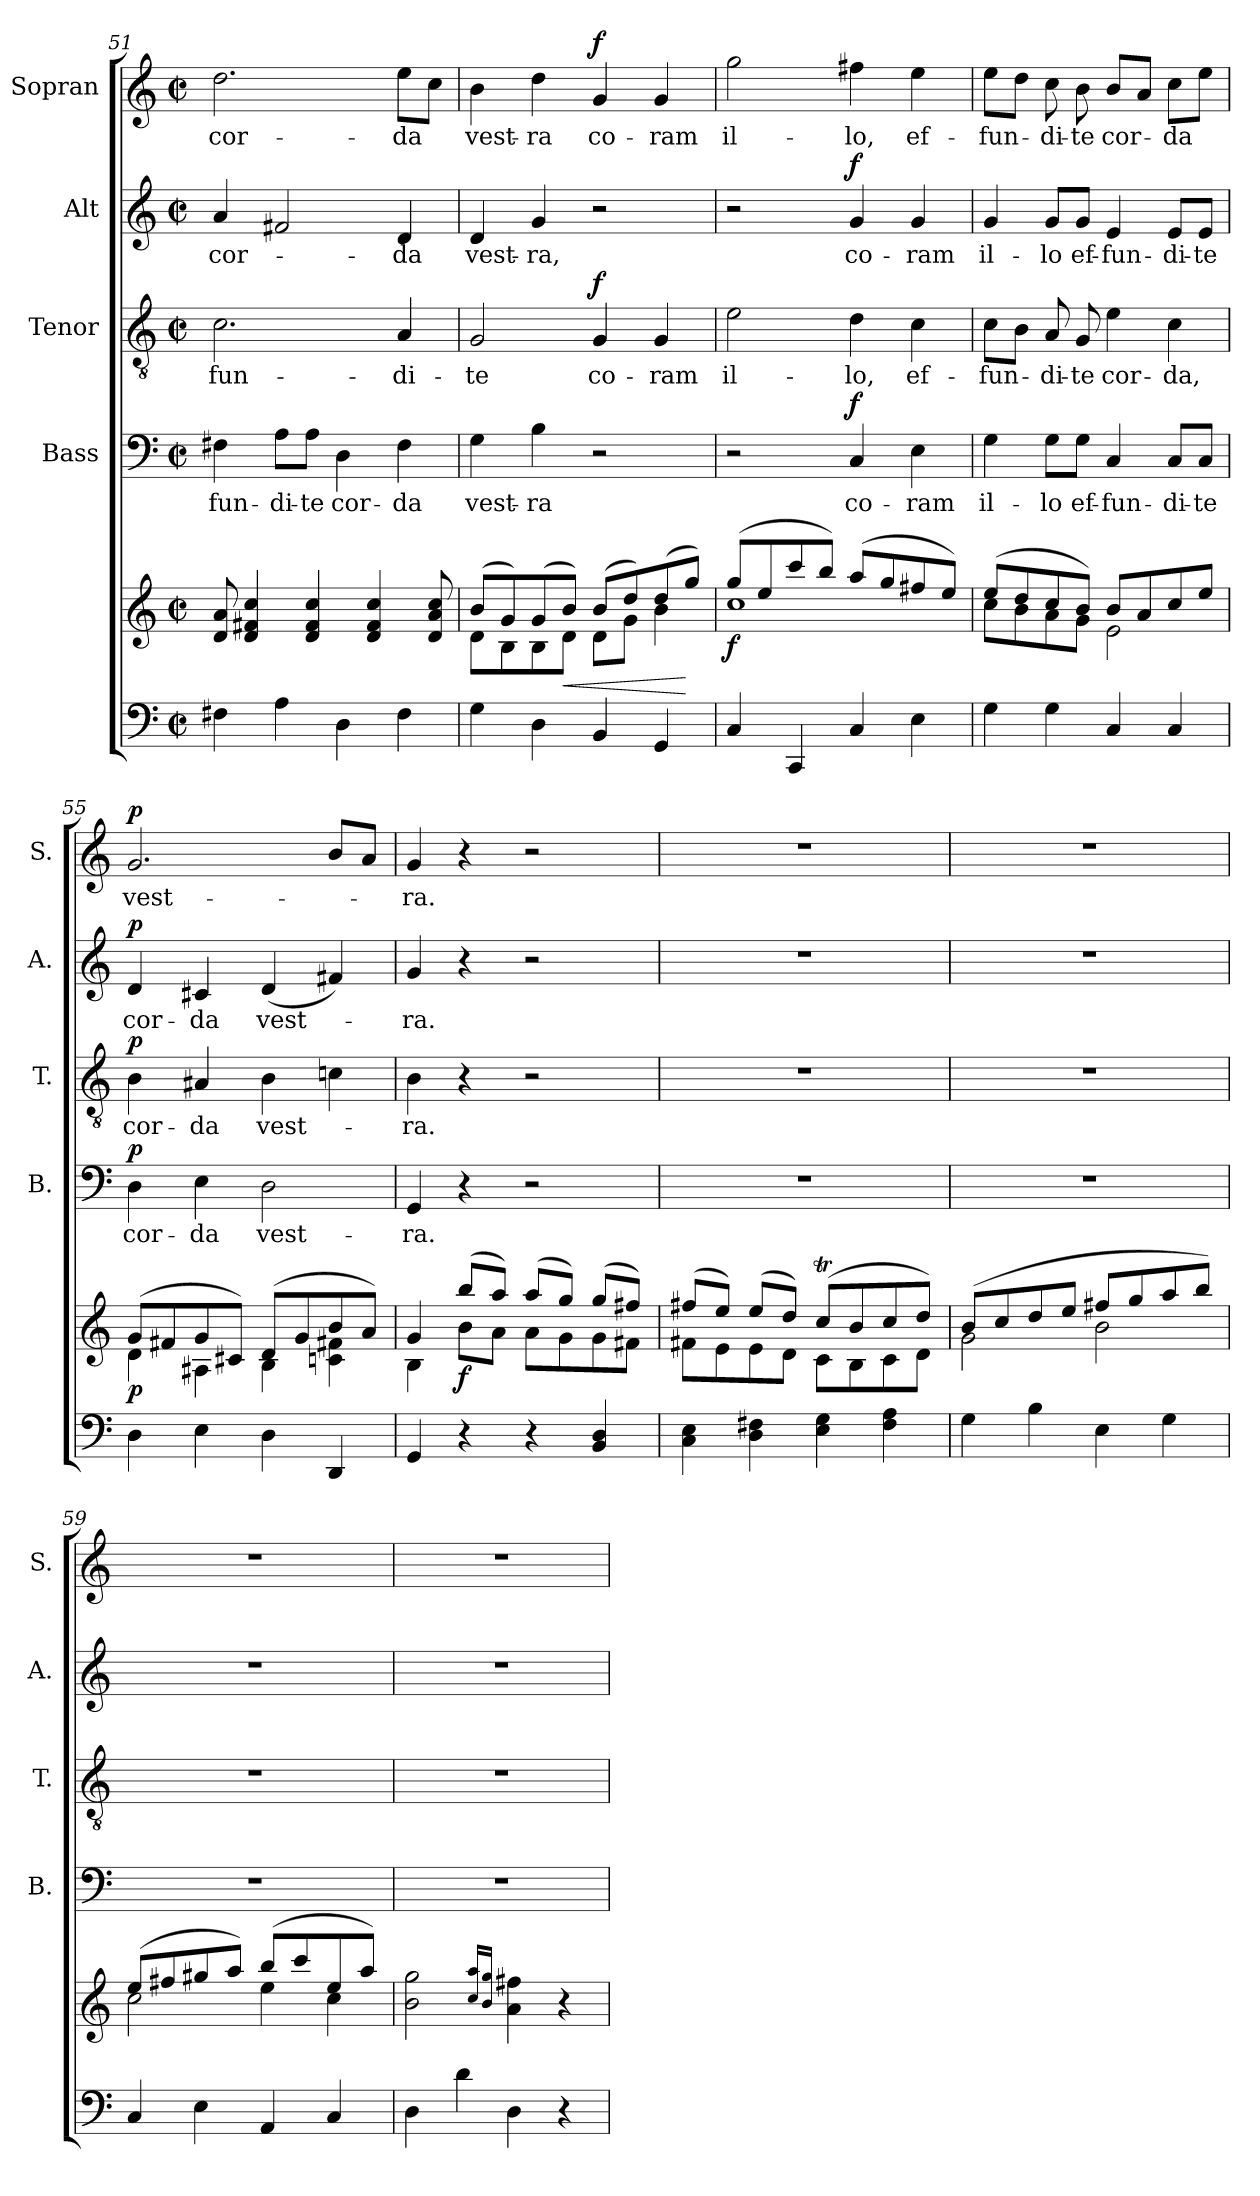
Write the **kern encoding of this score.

**kern	**kern	**dynam	**kern	**text	**dynam	**kern	**text	**dynam	**kern	**text	**dynam	**kern	**text	**dynam
*part5	*part5	*part5	*part4	*part4	*part4	*part3	*part3	*part3	*part2	*part2	*part2	*part1	*part1	*part1
*staff6	*staff5	*staff5/6	*staff4	*staff4	*staff4	*staff3	*staff3	*staff3	*staff2	*staff2	*staff2	*staff1	*staff1	*staff1
*	*	*	*I"Bass	*	*	*I"Tenor	*	*	*I"Alt	*	*	*I"Sopran	*	*
*	*	*	*I'B.	*	*	*I'T.	*	*	*I'A.	*	*	*I'S.	*	*
*clefF4	*clefG2	*	*clefF4	*	*	*clefGv2	*	*	*clefG2	*	*	*clefG2	*	*
*k[]	*k[]	*	*k[]	*	*	*k[]	*	*	*k[]	*	*	*k[]	*	*
*C:	*C:	*	*C:	*	*	*C:	*	*	*C:	*	*	*C:	*	*
*M2/2	*M2/2	*	*M2/2	*	*	*M2/2	*	*	*M2/2	*	*	*M2/2	*	*
*met(c|)	*met(c|)	*	*met(c|)	*	*	*met(c|)	*	*	*met(c|)	*	*	*met(c|)	*	*
=51	=51	=51	=51	=51	=51	=51	=51	=51	=51	=51	=51	=51	=51	=51
!	!	!	!	!LO:LY:b	!	!	!LO:LY:b	!	!	!LO:LY:b	!	!	!LO:LY:b	!
4F#X\	8d/ 8a/	.	4F#X\	-fun-	.	2.c\	-fun-	.	4a/	cor-	.	2.dd\	cor-	.
.	4d/ 4f#X/ 4cc/	.	.	.	.	.	.	.	.	.	.	.	.	.
!	!	!	!	!LO:LY:b	!	!	!	!	!	!	!	!	!	!
4A\	.	.	8A\L	-di-	.	.	.	.	2f#X/	.	.	.	.	.
!	!	!	!	!LO:LY:b	!	!	!	!	!	!	!	!	!	!
.	4d/ 4f#/ 4cc/	.	8A\J	-te	.	.	.	.	.	.	.	.	.	.
!	!	!	!	!LO:LY:b	!	!	!	!	!	!	!	!	!	!
4D\	.	.	4D\	cor-	.	.	.	.	.	.	.	.	.	.
.	4d/ 4f#/ 4cc/	.	.	.	.	.	.	.	.	.	.	.	.	.
!	!	!	!	!LO:LY:b	!	!	!LO:LY:b	!	!	!LO:LY:b	!	!	!LO:LY:b	!
4F#\	.	.	4F#\	-da	.	4A/	-di-	.	4d/	-da	.	8ee\L	-da	.
.	8d/ 8a/ 8cc/	.	.	.	.	.	.	.	.	.	.	8cc\J	.	.
=52	=52	=52	=52	=52	=52	=52	=52	=52	=52	=52	=52	=52	=52	=52
*	*^	*	*	*	*	*	*	*	*	*	*	*	*	*
!	!	!	!	!	!LO:LY:b	!	!	!LO:LY:b	!	!	!LO:LY:b	!	!	!LO:LY:b	!
4G\	(>8b/L	8d\L	.	4G\	vest-	.	2G/	-te	.	4d/	vest-	.	4b\	vest-	.
.	8g/)	8B\	.	.	.	.	.	.	.	.	.	.	.	.	.
!	!	!	!	!	!LO:LY:b	!	!	!	!	!	!LO:LY:b	!	!	!LO:LY:b	!
4D\	(>8g/	8B\	.	4B\	-ra	.	.	.	.	4g/	-ra,	.	4dd\	-ra	.
!	!	!	!LO:HP:b	!	!	!	!	!	!	!	!	!	!	!	!
.	8b/J)	8d\J	<	.	.	.	.	.	.	.	.	.	.	.	.
!	!	!	!	!	!	!	!	!LO:LY:b	!LO:DY:a	!	!	!	!	!LO:LY:b	!LO:DY:a
4BB/	(>8b/L	8d\L	.	2r	.	.	4G/	co-	f	2r	.	.	4g/	co-	f
.	8dd/)	8g\J	.	.	.	.	.	.	.	.	.	.	.	.	.
!	!	!	!	!	!	!	!	!LO:LY:b	!	!	!	!	!	!LO:LY:b	!
4GG/	(>8dd/	4b\	.	.	.	.	4G/	-ram	.	.	.	.	4g/	-ram	.
.	8gg/J)	.	[	.	.	.	.	.	.	.	.	.	.	.	.
=53	=53	=53	=53	=53	=53	=53	=53	=53	=53	=53	=53	=53	=53	=53	=53
!	!	!	!LO:DY:b	!	!	!	!	!LO:LY:b	!	!	!	!	!	!LO:LY:b	!
4C/	(>8gg/L	1cc	f	2r	.	.	2e\	il-	.	2r	.	.	2gg\	il-	.
.	8ee/	.	.	.	.	.	.	.	.	.	.	.	.	.	.
4CC/	8ccc/	.	.	.	.	.	.	.	.	.	.	.	.	.	.
.	8bb/J)	.	.	.	.	.	.	.	.	.	.	.	.	.	.
!	!	!	!	!	!LO:LY:b	!LO:DY:a	!	!LO:LY:b	!	!	!LO:LY:b	!LO:DY:a	!	!LO:LY:b	!
4C/	(>8aa/L	.	.	4C/	co-	f	4d\	-lo,	.	4g/	co-	f	4ff#X\	-lo,	.
.	8gg/	.	.	.	.	.	.	.	.	.	.	.	.	.	.
!	!	!	!	!	!LO:LY:b	!	!	!LO:LY:b	!	!	!LO:LY:b	!	!	!LO:LY:b	!
4E\	8ff#X/	.	.	4E\	-ram	.	4c\	ef-	.	4g/	-ram	.	4ee\	ef-	.
.	8ee/J)	.	.	.	.	.	.	.	.	.	.	.	.	.	.
!!LO:PB:g=z
=54	=54	=54	=54	=54	=54	=54	=54	=54	=54	=54	=54	=54	=54	=54	=54
!	!	!	!	!	!LO:LY:b	!	!	!LO:LY:b	!	!	!LO:LY:b	!	!	!LO:LY:b	!
4G\	(>8ee/L	8cc\L	.	4G\	il-	.	8c\L	-fun-	.	4g/	il-	.	8ee\L	-fun-	.
.	8dd/	8b\	.	.	.	.	8B\J	.	.	.	.	.	8dd\J	.	.
!	!	!	!	!	!LO:LY:b	!	!	!LO:LY:b	!	!	!LO:LY:b	!	!	!LO:LY:b	!
4G\	8cc/	8a\	.	8G\L	-lo	.	8A/	-di-	.	8g/L	-lo	.	8cc\	-di-	.
!	!	!	!	!	!LO:LY:b	!	!	!LO:LY:b	!	!	!LO:LY:b	!	!	!LO:LY:b	!
.	8b/J)	8g\J	.	8G\J	ef-	.	8G/	-te	.	8g/J	ef-	.	8b\	-te	.
!	!	!	!	!	!LO:LY:b	!	!	!LO:LY:b	!	!	!LO:LY:b	!	!	!LO:LY:b	!
4C/	8b/L	2e\	.	4C/	-fun-	.	4e\	cor-	.	4e/	-fun-	.	8b/L	cor-	.
.	8a/	.	.	.	.	.	.	.	.	.	.	.	8a/J	.	.
!	!	!	!	!	!LO:LY:b	!	!	!LO:LY:b	!	!	!LO:LY:b	!	!	!LO:LY:b	!
4C/	8cc/	.	.	8C/L	-di-	.	4c\	-da,	.	8e/L	-di-	.	8cc\L	-da	.
!	!	!	!	!	!LO:LY:b	!	!	!	!	!	!LO:LY:b	!	!	!	!
.	8ee/J	.	.	8C/J	-te	.	.	.	.	8e/J	-te	.	8ee\J	.	.
=55	=55	=55	=55	=55	=55	=55	=55	=55	=55	=55	=55	=55	=55	=55	=55
!	!	!	!LO:DY:b	!	!LO:LY:b	!LO:DY:a	!	!LO:LY:b	!LO:DY:a	!	!LO:LY:b	!LO:DY:a	!	!LO:LY:b	!LO:DY:a
4D\	(>8g/L	4d\	p	4D\	cor-	p	4B\	cor-	p	4d/	cor-	p	2.g/	vest-	p
.	8f#X/	.	.	.	.	.	.	.	.	.	.	.	.	.	.
!	!	!	!	!	!LO:LY:b	!	!	!LO:LY:b	!	!	!LO:LY:b	!	!	!	!
4E\	8g/	4A#X\	.	4E\	-da	.	4A#X/	-da	.	4c#X/	-da	.	.	.	.
.	8c#X/J)	.	.	.	.	.	.	.	.	.	.	.	.	.	.
!	!	!	!	!	!LO:LY:b	!	!	!LO:LY:b	!	!	!LO:LY:b	!	!	!	!
4D\	(>8d/L	4B\	.	2D\	vest-	.	4B\	vest-	.	(<4d/	vest-	.	.	.	.
.	8g/	.	.	.	.	.	.	.	.	.	.	.	.	.	.
4DD/	8b/	4c\ 4f#X\	.	.	.	.	4cn\	.	.	4f#X/)	.	.	8b/L	.	.
.	8a/J)	.	.	.	.	.	.	.	.	.	.	.	8a/J	.	.
=56	=56	=56	=56	=56	=56	=56	=56	=56	=56	=56	=56	=56	=56	=56	=56
!	!	!	!	!	!LO:LY:b	!	!	!LO:LY:b	!	!	!LO:LY:b	!	!	!LO:LY:b	!
4GG/	4g/	4B\	.	4GG/	-ra.	.	4B\	-ra.	.	4g/	-ra.	.	4g/	-ra.	.
!	!	!	!LO:DY:b	!	!	!	!	!	!	!	!	!	!	!	!
4r	(>8bb/L	8b\L	f	4r	.	.	4r	.	.	4r	.	.	4r	.	.
.	8aa/J)	8a\J	.	.	.	.	.	.	.	.	.	.	.	.	.
4r	(>8aa/L	8a\L	.	2r	.	.	2r	.	.	2r	.	.	2r	.	.
.	8gg/J)	8g\	.	.	.	.	.	.	.	.	.	.	.	.	.
4BB/ 4D/	(>8gg/L	8g\	.	.	.	.	.	.	.	.	.	.	.	.	.
.	8ff#X/J)	8f#X\J	.	.	.	.	.	.	.	.	.	.	.	.	.
=57	=57	=57	=57	=57	=57	=57	=57	=57	=57	=57	=57	=57	=57	=57	=57
4C\ 4E\	(>8ff#X/L	8f#X\L	.	1r	.	.	1r	.	.	1r	.	.	1r	.	.
.	8ee/J)	8e\	.	.	.	.	.	.	.	.	.	.	.	.	.
4D\ 4F#X\	(>8ee/L	8e\	.	.	.	.	.	.	.	.	.	.	.	.	.
.	8dd/J)	8d\J	.	.	.	.	.	.	.	.	.	.	.	.	.
4E\ 4G\	(>8ccT/L	8c\L	.	.	.	.	.	.	.	.	.	.	.	.	.
.	8b/	8B\	.	.	.	.	.	.	.	.	.	.	.	.	.
4F#\ 4A\	8cc/	8c\	.	.	.	.	.	.	.	.	.	.	.	.	.
.	8dd/J)	8d\J	.	.	.	.	.	.	.	.	.	.	.	.	.
=58	=58	=58	=58	=58	=58	=58	=58	=58	=58	=58	=58	=58	=58	=58	=58
4G\	(>8b/L	2g\	.	1r	.	.	1r	.	.	1r	.	.	1r	.	.
.	8cc/	.	.	.	.	.	.	.	.	.	.	.	.	.	.
4B\	8dd/	.	.	.	.	.	.	.	.	.	.	.	.	.	.
.	8ee/J	.	.	.	.	.	.	.	.	.	.	.	.	.	.
4E\	8ff#X/L	2b\	.	.	.	.	.	.	.	.	.	.	.	.	.
.	8gg/	.	.	.	.	.	.	.	.	.	.	.	.	.	.
4G\	8aa/	.	.	.	.	.	.	.	.	.	.	.	.	.	.
.	8bb/J)	.	.	.	.	.	.	.	.	.	.	.	.	.	.
!!LO:LB:g=z
=59	=59	=59	=59	=59	=59	=59	=59	=59	=59	=59	=59	=59	=59	=59	=59
4C/	(>8ee/L	2cc\	.	1r	.	.	1r	.	.	1r	.	.	1r	.	.
.	8ff#X/	.	.	.	.	.	.	.	.	.	.	.	.	.	.
4E\	8gg#X/	.	.	.	.	.	.	.	.	.	.	.	.	.	.
.	8aa/J)	.	.	.	.	.	.	.	.	.	.	.	.	.	.
4AA/	(>8bb/L	4ee\	.	.	.	.	.	.	.	.	.	.	.	.	.
.	8ccc/	.	.	.	.	.	.	.	.	.	.	.	.	.	.
4C/	8ee/	4cc\	.	.	.	.	.	.	.	.	.	.	.	.	.
.	8aa/J)	.	.	.	.	.	.	.	.	.	.	.	.	.	.
*	*v	*v	*	*	*	*	*	*	*	*	*	*	*	*	*
=60	=60	=60	=60	=60	=60	=60	=60	=60	=60	=60	=60	=60	=60	=60
4D\	2b\ 2gg\	.	1r	.	.	1r	.	.	1r	.	.	1r	.	.
4d\	.	.	.	.	.	.	.	.	.	.	.	.	.	.
.	16qcc/ 16qaa/LL	.	.	.	.	.	.	.	.	.	.	.	.	.
.	16qb/ 16qgg/JJ	.	.	.	.	.	.	.	.	.	.	.	.	.
4D\	4a\ 4ff#X\	.	.	.	.	.	.	.	.	.	.	.	.	.
4r	4r	.	.	.	.	.	.	.	.	.	.	.	.	.
=	=	=	=	=	=	=	=	=	=	=	=	=	=	=
*-	*-	*-	*-	*-	*-	*-	*-	*-	*-	*-	*-	*-	*-	*-
